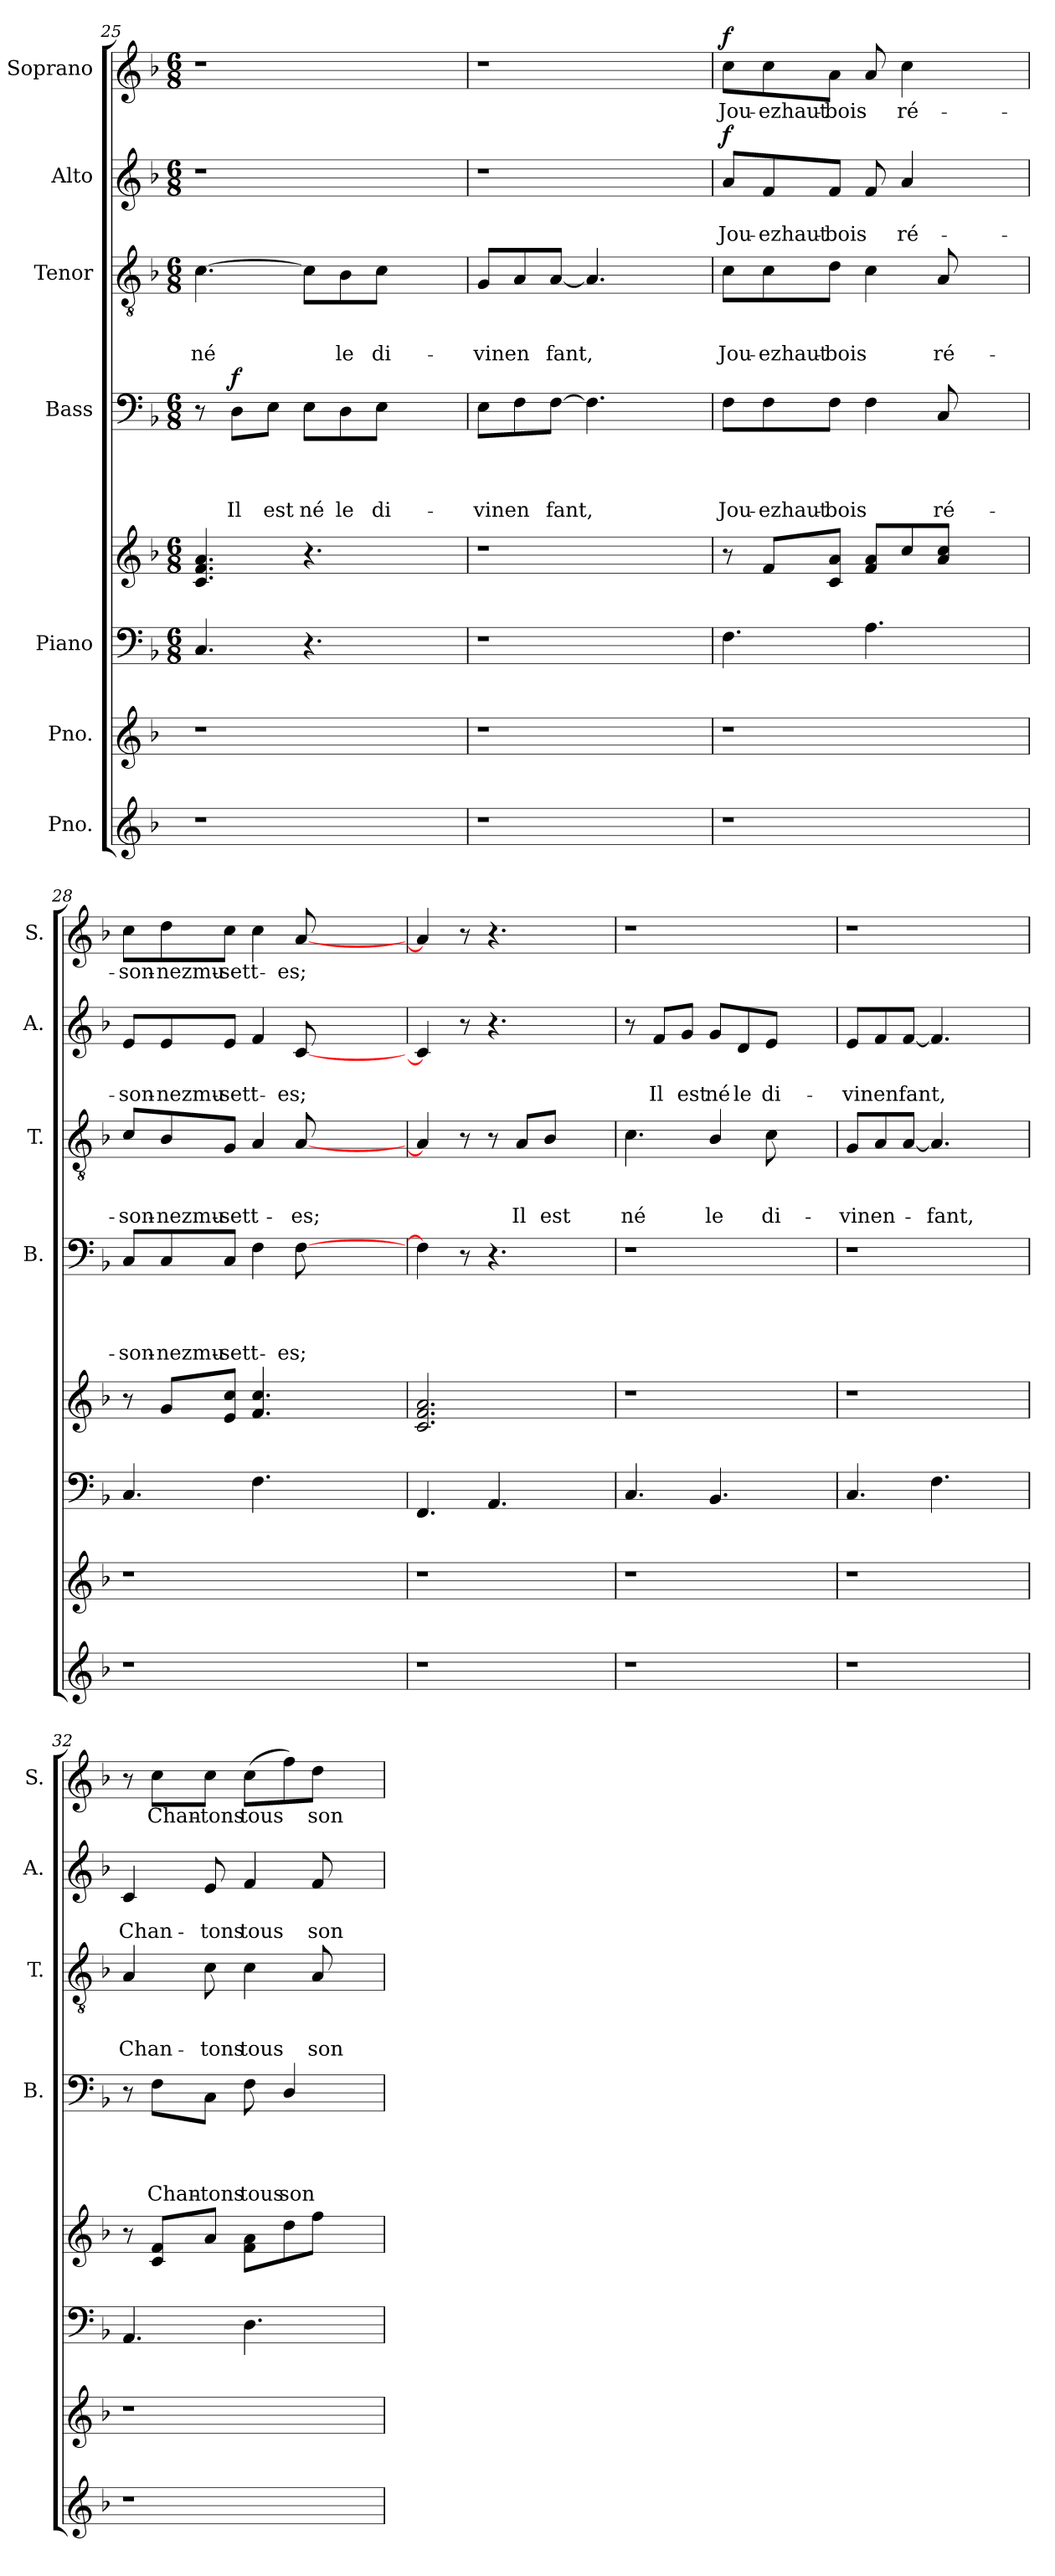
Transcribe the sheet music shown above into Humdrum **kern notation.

**kern	**kern	**kern	**kern	**kern	**text	**text	**text	**text	**dynam	**kern	**text	**text	**text	**kern	**text	**text	**dynam	**kern	**text	**dynam
*part7	*part6	*part5	*part5	*part4	*part4	*part4	*part4	*part4	*part4	*part3	*part3	*part3	*part3	*part2	*part2	*part2	*part2	*part1	*part1	*part1
*staff8	*staff7	*staff6	*staff5	*staff4	*staff4	*staff4	*staff4	*staff4	*staff4	*staff3	*staff3	*staff3	*staff3	*staff2	*staff2	*staff2	*staff2	*staff1	*staff1	*staff1
*I"Pno.	*I"Pno.	*I"Piano	*	*I"Bass	*	*	*	*	*	*I"Tenor	*	*	*	*I"Alto	*	*	*	*I"Soprano	*	*
*	*	*	*	*I'B.	*	*	*	*	*	*I'T.	*	*	*	*I'A.	*	*	*	*I'S.	*	*
!!LO:PB:g=z
*clefG2	*clefG2	*clefF4	*clefG2	*clefF4	*	*	*	*	*	*clefGv2	*	*	*	*clefG2	*	*	*	*clefG2	*	*
*k[b-]	*k[b-]	*k[b-]	*k[b-]	*k[b-]	*	*	*	*	*	*k[b-]	*	*	*	*k[b-]	*	*	*	*k[b-]	*	*
*F:	*F:	*F:	*F:	*F:	*	*	*	*	*	*F:	*	*	*	*F:	*	*	*	*F:	*	*
*	*	*M6/8	*M6/8	*M6/8	*	*	*	*	*	*M6/8	*	*	*	*M6/8	*	*	*	*M6/8	*	*
=25	=25	=25	=25	=25	=25	=25	=25	=25	=25	=25	=25	=25	=25	=25	=25	=25	=25	=25	=25	=25
!	!	!	!	!	!	!	!	!	!	!	!	!	!LO:LY:b	!LO:N:vis=1	!	!	!	!LO:N:vis=1	!	!
1r	1r	4.C/	4.c/ 4.f/ 4.a/	8r	.	.	.	.	.	[>4.c\	.	.	né	2.r	.	.	.	2.r	.	.
!	!	!	!	!	!	!	!	!LO:LY:b	!LO:DY:a	!	!	!	!	!	!	!	!	!	!	!
.	.	.	.	8D\L	.	.	.	Il	f	.	.	.	.	.	.	.	.	.	.	.
!	!	!	!	!	!	!	!	!LO:LY:b	!	!	!	!	!	!	!	!	!	!	!	!
.	.	.	.	8E\J	.	.	.	est	.	.	.	.	.	.	.	.	.	.	.	.
!	!	!	!	!	!	!	!	!LO:LY:b	!	!	!	!	!	!	!	!	!	!	!	!
.	.	4.r	4.r	8E\L	.	.	.	né	.	8c\L]	.	.	.	.	.	.	.	.	.	.
!	!	!	!	!	!	!	!	!LO:LY:b	!	!	!	!	!LO:LY:b	!	!	!	!	!	!	!
.	.	.	.	8D\	.	.	.	le	.	8B-\	.	.	le	.	.	.	.	.	.	.
!	!	!	!	!	!	!	!	!LO:LY:b	!	!	!	!	!LO:LY:b	!	!	!	!	!	!	!
.	.	.	.	8E\J	.	.	.	di-	.	8c\J	.	.	di-	.	.	.	.	.	.	.
.	.	4ryy	4ryy	4ryy	.	.	.	.	.	4ryy	.	.	.	4ryy	.	.	.	4ryy	.	.
=26	=26	=26	=26	=26	=26	=26	=26	=26	=26	=26	=26	=26	=26	=26	=26	=26	=26	=26	=26	=26
!	!	!LO:N:vis=1	!LO:N:vis=1	!	!	!	!	!LO:LY:b	!	!	!	!	!LO:LY:b	!LO:N:vis=1	!	!	!	!LO:N:vis=1	!	!
1r	1r	2.r	2.r	8E\L	.	.	.	-vinen	.	8G/L	.	.	-vinen	2.r	.	.	.	2.r	.	.
.	.	.	.	8F\	.	.	.	.	.	8A/	.	.	.	.	.	.	.	.	.	.
!	!	!	!	!	!	!	!	!LO:LY:b	!	!	!	!	!LO:LY:b	!	!	!	!	!	!	!
.	.	.	.	[>8F\J	.	.	.	fant,	.	[<8A/J	.	.	fant,	.	.	.	.	.	.	.
.	.	.	.	4.F\]	.	.	.	.	.	4.A/]	.	.	.	.	.	.	.	.	.	.
.	.	4ryy	4ryy	4ryy	.	.	.	.	.	4ryy	.	.	.	4ryy	.	.	.	4ryy	.	.
=27	=27	=27	=27	=27	=27	=27	=27	=27	=27	=27	=27	=27	=27	=27	=27	=27	=27	=27	=27	=27
!	!	!	!	!	!	!	!	!LO:LY:b	!	!	!	!	!LO:LY:b	!	!	!LO:LY:b	!LO:DY:a	!	!LO:LY:b	!LO:DY:a
1r	1r	4.F\	8r	8F\L	.	.	.	Jou-	.	8c\L	.	.	Jou-	8a/L	.	Jou-	f	8cc\L	Jou-	f
!	!	!	!	!	!	!	!	!LO:LY:b	!	!	!	!	!LO:LY:b	!	!	!LO:LY:b	!	!	!LO:LY:b	!
.	.	.	8f/L	8F\	.	.	.	-ezhaut-	.	8c\	.	.	-ezhaut-	8f/	.	-ezhaut-	.	8cc\	-ezhaut-	.
!	!	!	!	!	!	!	!	!LO:LY:b	!	!	!	!	!LO:LY:b	!	!	!LO:LY:b	!	!	!LO:LY:b	!
.	.	.	8c/ 8a/J	8F\J	.	.	.	-bois	.	8d\J	.	.	-bois	8f/J	.	-bois	.	8a\J	-bois	.
.	.	4.A\	8f/ 8a/L	4F\	.	.	.	.	.	4c\	.	.	.	8f/	.	.	.	8a/	.	.
!	!	!	!	!	!	!	!	!	!	!	!	!	!	!	!	!LO:LY:b	!	!	!LO:LY:b	!
.	.	.	8cc/	.	.	.	.	.	.	.	.	.	.	4a/	.	ré-	.	4cc\	ré-	.
!	!	!	!	!	!	!	!	!LO:LY:b	!	!	!	!	!LO:LY:b	!	!	!	!	!	!	!
.	.	.	8a/ 8cc/J	8C/	.	.	.	ré-	.	8A/	.	.	ré-	.	.	.	.	.	.	.
.	.	4ryy	4ryy	4ryy	.	.	.	.	.	4ryy	.	.	.	4ryy	.	.	.	4ryy	.	.
=28	=28	=28	=28	=28	=28	=28	=28	=28	=28	=28	=28	=28	=28	=28	=28	=28	=28	=28	=28	=28
!	!	!	!	!	!	!	!	!LO:LY:b	!	!	!	!	!LO:LY:b	!	!	!LO:LY:b	!	!	!LO:LY:b	!
1r	1r	4.C/	8r	8C/L	.	.	.	-son-	.	8c/L	.	.	-son-	8e/L	.	-son-	.	8cc\L	-son-	.
!	!	!	!	!	!	!	!	!LO:LY:b	!	!	!	!	!LO:LY:b	!	!	!LO:LY:b	!	!	!LO:LY:b	!
.	.	.	8g/L	8C/	.	.	.	-nezmu-	.	8B-/	.	.	-nezmu-	8e/	.	-nezmu-	.	8dd\	-nezmu-	.
!	!	!	!	!	!	!	!	!LO:LY:b	!	!	!	!	!LO:LY:b	!	!	!LO:LY:b	!	!	!LO:LY:b	!
.	.	.	8e/ 8cc/J	8C/J	.	.	.	-sett-	.	8G/J	.	.	-sett-	8e/J	.	-sett-	.	8cc\J	-sett-	.
.	.	4.F\	4.f/ 4.cc/	4F\	.	.	.	.	.	4A/	.	.	.	4f/	.	.	.	4cc\	.	.
!	!	!	!	!	!	!	!	!LO:LY:b	!	!	!	!	!LO:LY:b	!	!	!LO:LY:b	!	!	!LO:LY:b	!
.	.	.	.	[>8F\	.	.	.	-es;	.	[<8A/	.	.	-es;	[<8c/	.	-es;	.	[<8a/	-es;	.
.	.	4ryy	4ryy	4ryy	.	.	.	.	.	4ryy	.	.	.	4ryy	.	.	.	4ryy	.	.
=29	=29	=29	=29	=29	=29	=29	=29	=29	=29	=29	=29	=29	=29	=29	=29	=29	=29	=29	=29	=29
1r	1r	4.FF/	2.c/ 2.f/ 2.a/	4F\]	.	.	.	.	.	4A/]	.	.	.	4c/]	.	.	.	4a/]	.	.
.	.	.	.	8r	.	.	.	.	.	8r	.	.	.	8r	.	.	.	8r	.	.
.	.	4.AA/	.	4.r	.	.	.	.	.	8r	.	.	.	4.r	.	.	.	4.r	.	.
!	!	!	!	!	!	!	!	!	!	!	!	!	!LO:LY:b	!	!	!	!	!	!	!
.	.	.	.	.	.	.	.	.	.	8A/L	.	.	Il	.	.	.	.	.	.	.
!	!	!	!	!	!	!	!	!	!	!	!	!	!LO:LY:b	!	!	!	!	!	!	!
.	.	.	.	.	.	.	.	.	.	8B-/J	.	.	est	.	.	.	.	.	.	.
.	.	4ryy	4ryy	4ryy	.	.	.	.	.	4ryy	.	.	.	4ryy	.	.	.	4ryy	.	.
=30	=30	=30	=30	=30	=30	=30	=30	=30	=30	=30	=30	=30	=30	=30	=30	=30	=30	=30	=30	=30
!	!	!	!LO:N:vis=1	!LO:N:vis=1	!	!	!	!	!	!	!	!	!LO:LY:b	!	!	!	!	!LO:N:vis=1	!	!
1r	1r	4.C/	2.r	2.r	.	.	.	.	.	4.c\	.	.	né	8r	.	.	.	2.r	.	.
!	!	!	!	!	!	!	!	!	!	!	!	!	!	!	!	!LO:LY:b	!	!	!	!
.	.	.	.	.	.	.	.	.	.	.	.	.	.	8f/L	.	Il	.	.	.	.
!	!	!	!	!	!	!	!	!	!	!	!	!	!	!	!	!LO:LY:b	!	!	!	!
.	.	.	.	.	.	.	.	.	.	.	.	.	.	8g/J	.	est	.	.	.	.
!	!	!	!	!	!	!	!	!	!	!	!	!	!LO:LY:b	!	!	!LO:LY:b	!	!	!	!
.	.	4.BB-/	.	.	.	.	.	.	.	4B-/	.	.	le	8g/L	.	né	.	.	.	.
!	!	!	!	!	!	!	!	!	!	!	!	!	!	!	!	!LO:LY:b	!	!	!	!
.	.	.	.	.	.	.	.	.	.	.	.	.	.	8d/	.	le	.	.	.	.
!	!	!	!	!	!	!	!	!	!	!	!	!	!LO:LY:b	!	!	!LO:LY:b	!	!	!	!
.	.	.	.	.	.	.	.	.	.	8c\	.	.	di-	8e/J	.	di-	.	.	.	.
.	.	4ryy	4ryy	4ryy	.	.	.	.	.	4ryy	.	.	.	4ryy	.	.	.	4ryy	.	.
!!LO:LB:g=z
=31	=31	=31	=31	=31	=31	=31	=31	=31	=31	=31	=31	=31	=31	=31	=31	=31	=31	=31	=31	=31
!	!	!	!LO:N:vis=1	!LO:N:vis=1	!	!	!	!	!	!	!	!	!LO:LY:b	!	!	!LO:LY:b	!	!LO:N:vis=1	!	!
1r	1r	4.C/	2.r	2.r	.	.	.	.	.	8G/L	.	.	-vin	8e/L	.	-vinen	.	2.r	.	.
!	!	!	!	!	!	!	!	!	!	!	!	!	!LO:LY:b	!	!	!	!	!	!	!
.	.	.	.	.	.	.	.	.	.	8A/	.	.	en-	8f/	.	.	.	.	.	.
!	!	!	!	!	!	!	!	!	!	!	!	!	!	!	!	!LO:LY:b	!	!	!	!
.	.	.	.	.	.	.	.	.	.	[<8A/J	.	.	.	[<8f/J	.	fant,	.	.	.	.
!	!	!	!	!	!	!	!	!	!	!	!	!	!LO:LY:b	!	!	!	!	!	!	!
.	.	4.F\	.	.	.	.	.	.	.	4.A/]	.	.	-fant,	4.f/]	.	.	.	.	.	.
.	.	4ryy	4ryy	4ryy	.	.	.	.	.	4ryy	.	.	.	4ryy	.	.	.	4ryy	.	.
=32	=32	=32	=32	=32	=32	=32	=32	=32	=32	=32	=32	=32	=32	=32	=32	=32	=32	=32	=32	=32
!	!	!	!	!	!	!	!	!	!	!	!	!	!LO:LY:b	!	!	!LO:LY:b	!	!	!	!
1r	1r	4.AA/	8r	8r	.	.	.	.	.	4A/	.	.	Chan-	4c/	.	Chan-	.	8r	.	.
!	!	!	!	!	!	!	!	!LO:LY:b	!	!	!	!	!	!	!	!	!	!	!LO:LY:b	!
.	.	.	8c/ 8f/L	8F\L	.	.	.	Chan-	.	.	.	.	.	.	.	.	.	8cc\L	Chan-	.
!	!	!	!	!	!	!	!	!LO:LY:b:rj	!	!	!	!	!LO:LY:b	!	!	!LO:LY:b	!	!	!LO:LY:b:rj	!
.	.	.	8a/J	8C\J	.	.	.	-tons	.	8c\	.	.	-tons	8e/	.	-tons	.	8cc\J	-tons	.
!	!	!	!	!	!	!	!	!LO:LY:b	!	!	!	!	!LO:LY:b	!	!	!LO:LY:b	!	!	!LO:LY:b	!
.	.	4.D\	8f\ 8a\L	8F\	.	.	.	tous	.	4c\	.	.	tous	4f/	.	tous	.	(>8cc\L	tous	.
!	!	!	!	!	!	!	!	!LO:LY:b	!	!	!	!	!	!	!	!	!	!	!	!
.	.	.	8dd\	4D/	.	.	.	son	.	.	.	.	.	.	.	.	.	8ff\)	.	.
!	!	!	!	!	!	!	!	!	!	!	!	!	!LO:LY:b	!	!	!LO:LY:b	!	!	!LO:LY:b	!
.	.	.	8ff\J	.	.	.	.	.	.	8A/	.	.	son	8f/	.	son	.	8dd\J	son	.
.	.	4ryy	4ryy	4ryy	.	.	.	.	.	4ryy	.	.	.	4ryy	.	.	.	4ryy	.	.
=	=	=	=	=	=	=	=	=	=	=	=	=	=	=	=	=	=	=	=	=
*-	*-	*-	*-	*-	*-	*-	*-	*-	*-	*-	*-	*-	*-	*-	*-	*-	*-	*-	*-	*-
